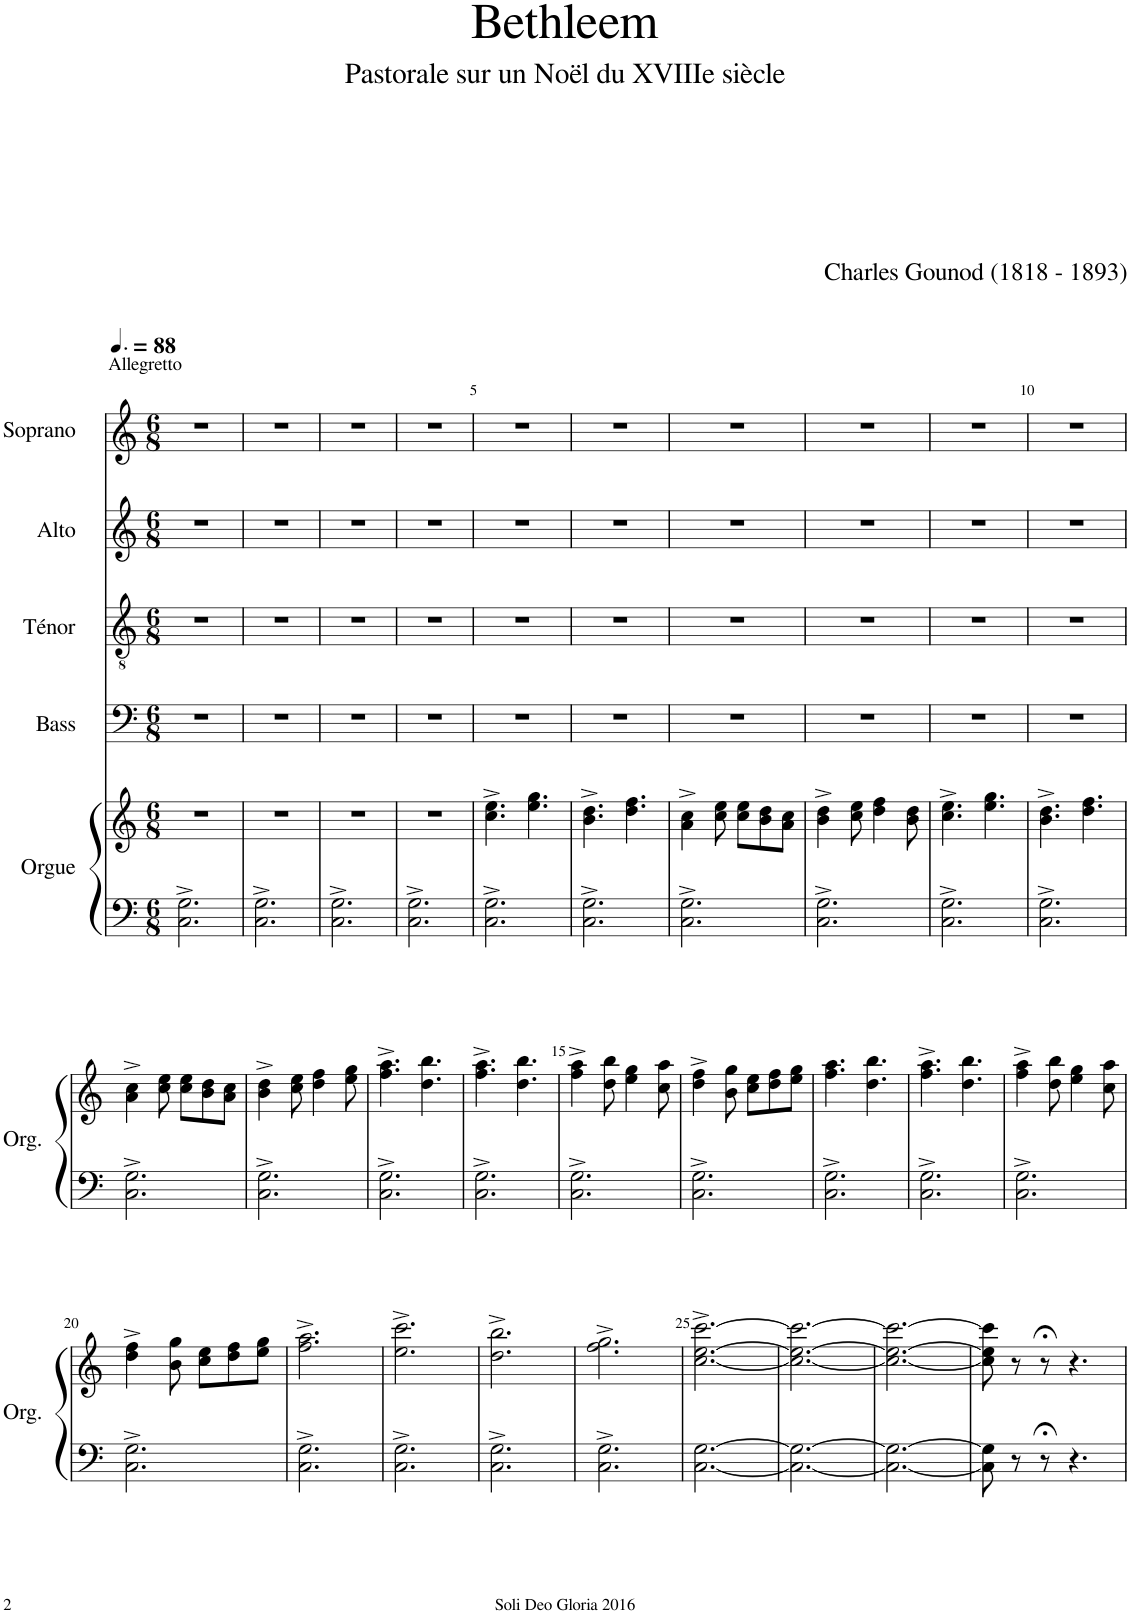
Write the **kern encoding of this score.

**kern	**kern
*part1	*part1
*staff2	*staff1
*I"Orgue	*
*I'Org.	*
*clefF4	*clefG2
*k[]	*k[]
*M6/8	*M6/8
=1	=1
2.C\^ 2.G\^	2.r
=2	=2
2.C\^ 2.G\^	2.r
=3	=3
2.C\^ 2.G\^	2.r
=4	=4
2.C\^ 2.G\^	2.r
=5	=5
2.C\^ 2.G\^	4.cc\^ 4.ee\^
.	4.ee\ 4.gg\
=6	=6
2.C\^ 2.G\^	4.b\^ 4.dd\^
.	4.dd\ 4.ff\
=7	=7
2.C\^ 2.G\^	4a\^ 4cc\^
.	8cc\ 8ee\
.	8cc\ 8ee\L
.	8b\ 8dd\
.	8a\ 8cc\J
=8	=8
2.C\^ 2.G\^	4b\^ 4dd\^
.	8cc\ 8ee\
.	4dd\ 4ff\
.	8b\ 8dd\
=9	=9
2.C\^ 2.G\^	4.cc\^ 4.ee\^
.	4.ee\ 4.gg\
=10	=10
2.C\^ 2.G\^	4.b\^ 4.dd\^
.	4.dd\ 4.ff\
!!LO:LB:g=z
=11	=11
2.C\^ 2.G\^	4a\^ 4cc\^
.	8cc\ 8ee\
.	8cc\ 8ee\L
.	8b\ 8dd\
.	8a\ 8cc\J
=12	=12
2.C\^ 2.G\^	4b\^ 4dd\^
.	8cc\ 8ee\
.	4dd\ 4ff\
.	8ee\ 8gg\
=13	=13
2.C\^ 2.G\^	4.ff\^ 4.aa\^
.	4.dd\ 4.bb\
=14	=14
2.C\^ 2.G\^	4.ff\^ 4.aa\^
.	4.dd\ 4.bb\
=15	=15
2.C\^ 2.G\^	4ff\^ 4aa\^
.	8dd\ 8bb\
.	4ee\ 4gg\
.	8cc\ 8aa\
=16	=16
2.C\^ 2.G\^	4dd\^ 4ff\^
.	8b\ 8gg\
.	8cc\ 8ee\L
.	8dd\ 8ff\
.	8ee\ 8gg\J
=17	=17
2.C\^ 2.G\^	4.ff\ 4.aa\
.	4.dd\ 4.bb\
=18	=18
2.C\^ 2.G\^	4.ff\^ 4.aa\^
.	4.dd\ 4.bb\
=19	=19
2.C\^ 2.G\^	4ff\^ 4aa\^
.	8dd\ 8bb\
.	4ee\ 4gg\
.	8cc\ 8aa\
!!LO:LB:g=z
=20	=20
2.C\^ 2.G\^	4dd\^ 4ff\^
.	8b\ 8gg\
.	8cc\ 8ee\L
.	8dd\ 8ff\
.	8ee\ 8gg\J
=21	=21
2.C\^ 2.G\^	2.ff\^ 2.aa\^
=22	=22
2.C\^ 2.G\^	2.ee\^ 2.ccc\^
=23	=23
2.C\^ 2.G\^	2.dd\^ 2.bb\^
=24	=24
2.C\^ 2.G\^	2.ff\^ 2.gg\^
=25	=25
[2.C\ [2.G\	[2.cc\^ [2.ee\^ [2.ccc\^
=26	=26
2.C\_ 2.G\_	2.cc\_ 2.ee\_ 2.ccc\_
=27	=27
2.C\_ 2.G\_	2.cc\_ 2.ee\_ 2.ccc\_
=28	=28
8C\] 8G\]	8cc\] 8ee\] 8ccc\]
8r	8r
8r;<	8r;<
4.r	4.r
=	=
*-	*-
